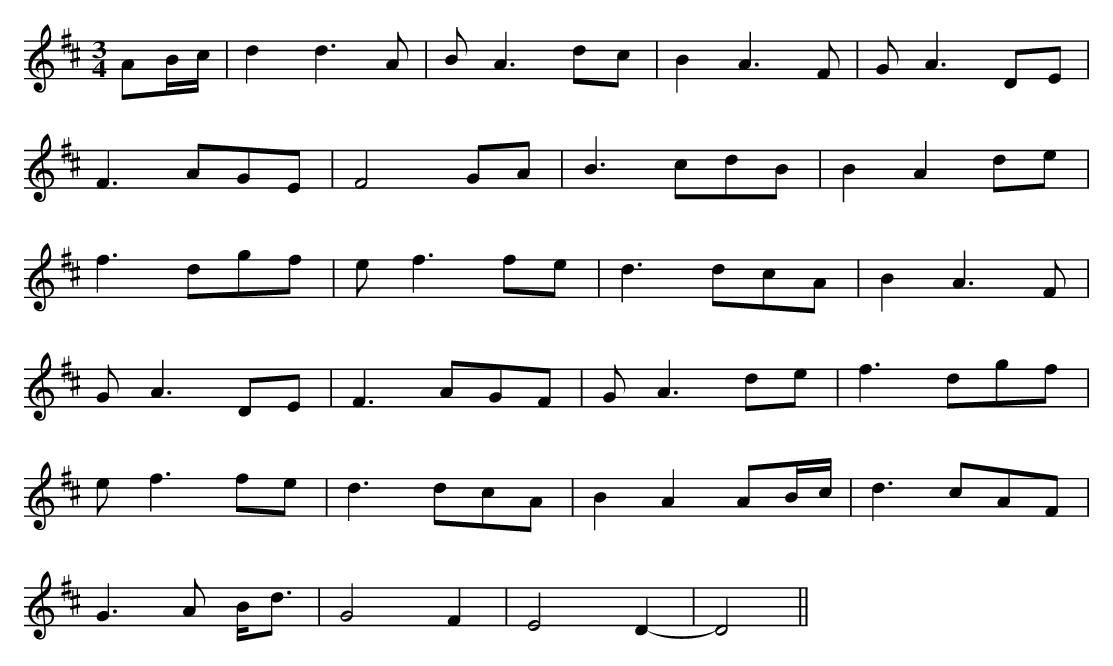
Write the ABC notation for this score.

X:1
M:3/4
K:D
AB/c/|d2 d3 A|B A3 dc|B2 A3 F|G A3 DE|
F3 AGE|F4 GA|B3 cdB|B2 A2 de|
f3 dgf|e f3 fe|d3 dcA|B2 A3 F|
G A3 DE|F3 AGF|G A3 de|f3 dgf|
e f3 fe|d3 dcA|B2 A2 AB/c/|d3 cAF|
G3 A B<d|G4 F2|E4 D2-|D4||
